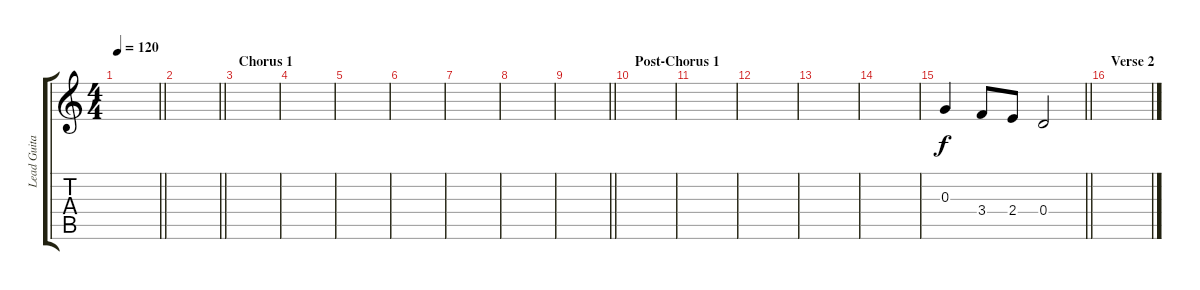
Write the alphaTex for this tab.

\track ("Lead Guitar" "Lead Guita") {instrument overdrivenguitar}
\staff {score tabs}
\tuning (E4 B3 G3 D3 A2 E2) {hide}
\ts (4 4)
\tempo 120
\clef g2
\barLineRight lightlight
\ks c
|
\barLineRight lightlight
|
\section ("" "Chorus 1")
|
|
|
|
|
|
\barLineRight lightlight
|
\section ("" "Post-Chorus 1")
|
|
|
|
|
\barLineRight lightlight
0.3.4 3.4.8 2.4.8 0.4.2 |
\section ("" "Verse 2")
